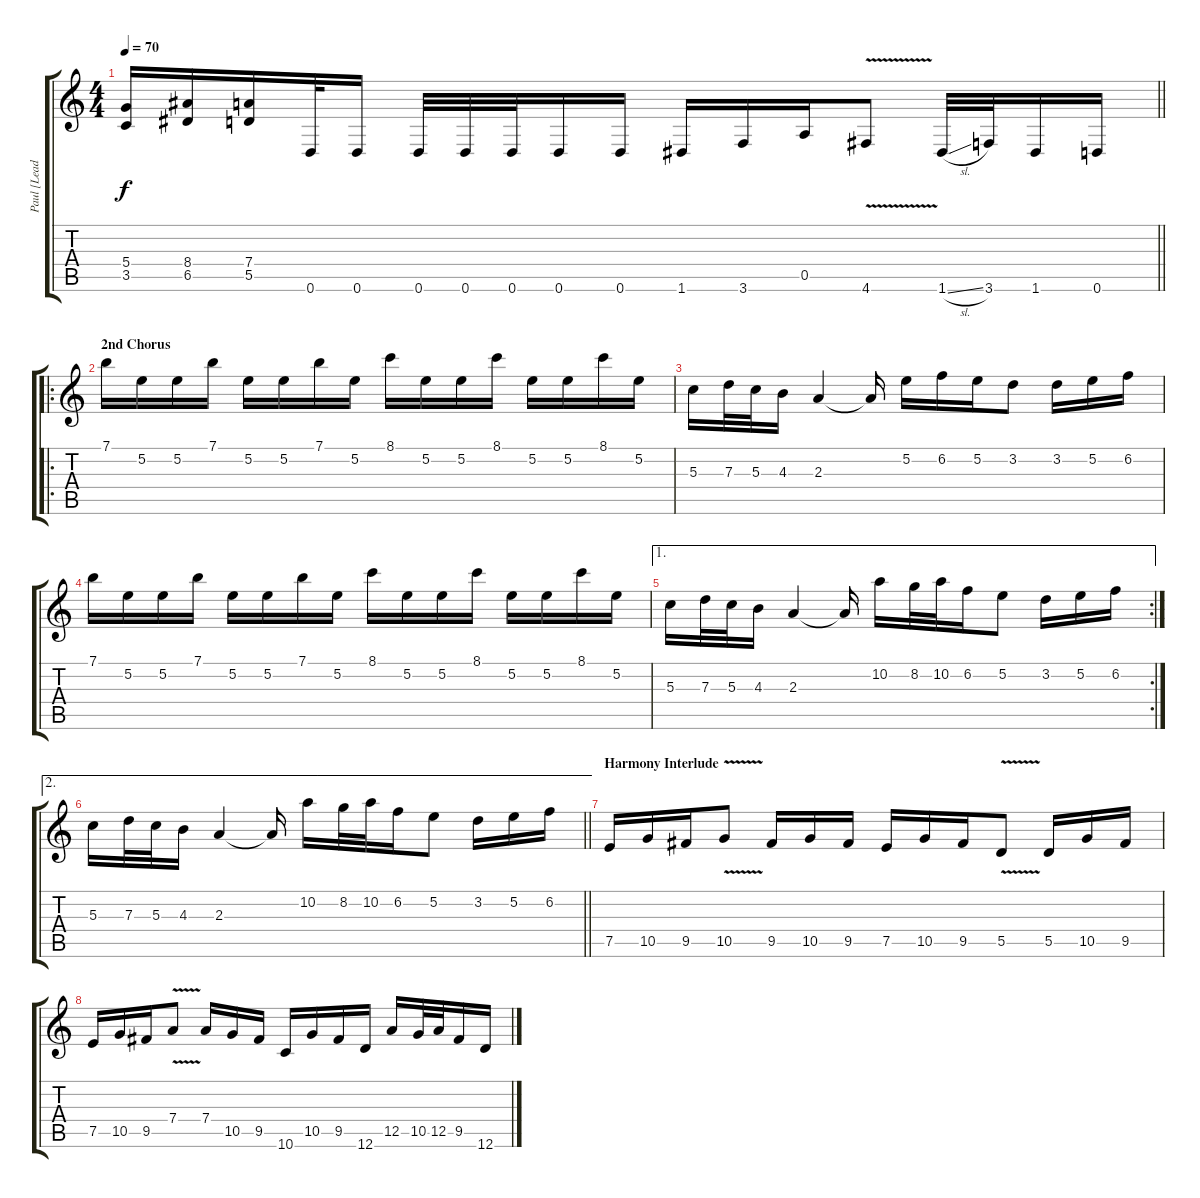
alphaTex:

\track ("Paul [Lead Guitar]" "Paul [Lead") {instrument distortionguitar}
\staff {score tabs}
\tuning (E4 B3 G3 D3 A2 D2) {hide}
\ts (4 4)
\tempo 70
\clef g2
\barLineRight lightlight
\ks c
(5.4 3.5).16{dy f} (8.4 6.5).16 (7.4 5.5).16 0.6.32 0.6.16 0.6.32 0.6.32 0.6.32 0.6.16 0.6.16 1.6.16 3.6.16 0.5.16 4.6{v}.8 1.6{sl}.32 3.6.32 1.6.16 0.6.16 |
\ro
\section ("" "2nd Chorus")
7.1.16 5.2.16 5.2.16 7.1.16 5.2.16 5.2.16 7.1.16 5.2.16 8.1.16 5.2.16 5.2.16 8.1.16 5.2.16 5.2.16 8.1.16 5.2.16 |
5.3.16 7.3.32 5.3.32 4.3.16 2.3.4 2.3{t}.16 5.2.16 6.2.16 5.2.16 3.2.8 3.2.16 5.2.16 6.2.16 |
7.1.16 5.2.16 5.2.16 7.1.16 5.2.16 5.2.16 7.1.16 5.2.16 8.1.16 5.2.16 5.2.16 8.1.16 5.2.16 5.2.16 8.1.16 5.2.16 |
\ae 1
\rc 2
5.3.16 7.3.32 5.3.32 4.3.16 2.3.4 2.3{t}.16 10.2.16 8.2.32 10.2.32 6.2.16 5.2.8 3.2.16 5.2.16 6.2.16 |
\ae 2
\barLineRight lightlight
5.3.16 7.3.32 5.3.32 4.3.16 2.3.4 2.3{t}.16 10.2.16 8.2.32 10.2.32 6.2.16 5.2.8 3.2.16 5.2.16 6.2.16 |
\section ("" "Harmony Interlude")
7.5.16 10.5.16 9.5.16 10.5{v}.8 9.5.16 10.5.16 9.5.16 7.5.16 10.5.16 9.5.16 5.5{v}.8 5.5.16 10.5.16 9.5.16 |
7.5.16 10.5.16 9.5.16 7.4{v}.8 7.4.16 10.5.16 9.5.16 10.6.16 10.5.16 9.5.16 12.6.16 12.5.16 10.5.32 12.5.32 9.5.16 12.6.16
